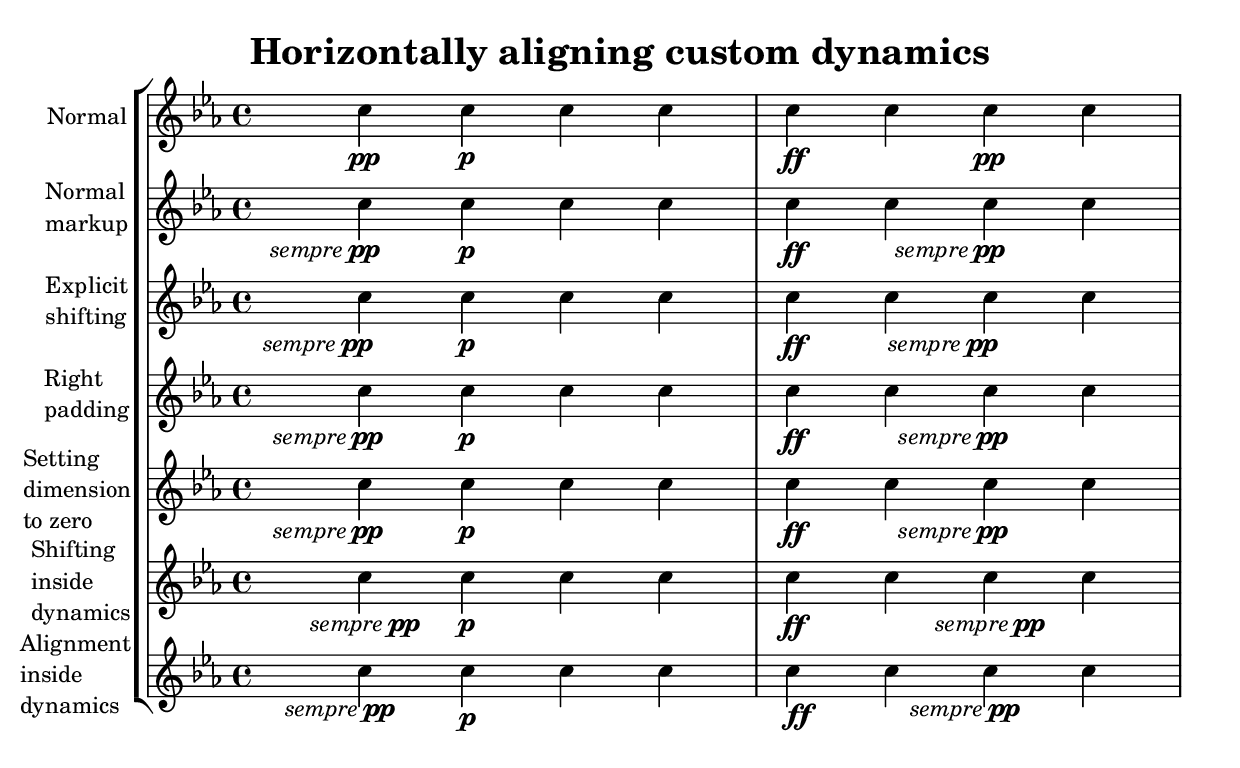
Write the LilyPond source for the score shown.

%% Do not edit this file; it is auto-generated from LSR http://lsr.dsi.unimi.it
%% This file is in the public domain.
\version "2.13.1"

\header {
  lsrtags = "expressive-marks, tweaks-and-overrides"

  texidoc = "
Some dynamic expressions involve additional text, like \"sempre pp\".
Since lilypond aligns all dynamics centered on the note, the \\pp would
be displayed way after the note it applies to.

To correctly align the \"sempre \\pp\" horizontally, so that it is
aligned as if it were only the \\pp, there are several approaches:

* Simply use @code{\\once\\override DynamicText #'X-offset = #-9.2}
before the note with the dynamics to manually shift it to the correct
position. Drawback: This has to be done manually each time you use that
dynamic markup... * Add some padding (@code{#:hspace 7.1}) into the
definition of your custom dynamic mark, so that after lilypond
center-aligns it, it is already correctly aligned. Drawback: The
padding really takes up that space and does not allow any other markup
or dynamics to be shown in that position.

* Shift the dynamic script @code{\\once\\override ... #'X-offset = ..}.
Drawback: @code{\\once\\override} is needed for every invocation!

* Set the dimensions of the additional text to 0 (using
@code{#:with-dimensions '(0 . 0) '(0 . 0)}). Drawback: To lilypond
\"sempre\" has no extent, so it might put other stuff there and create
collisions (which are not detected by the collision dection!). Also,
there seems to be some spacing, so it's not exactly the same alignment
as without the additional text

* Add an explicit shifting directly inside the scheme function for the
dynamic-script.

* Set an explicit alignment inside the dynamic-script. By default, this
won't have any effect, only if one sets X-offset! Drawback: One needs
to set @code{DynamicText #'X-offset}, which will apply to all dynamic
texts! Also, it is aligned at the right edge of the additional text,
not at the center of pp.




"
  doctitle = "Horizontally aligning custom dynamics (e.g. \"sempre pp\", \"piu f\", \"subito p\")"
} % begin verbatim

\header { title = "Horizontally aligning custom dynamics" }

\paper { ragged-right = ##f }

% Solution 1: Using a simple markup with a particular halign value
% Drawback: It's a markup, not a dynamic command, so \dynamicDown
%           etc. will have no effect
semppMarkup = \markup { \halign #1.4 \italic "sempre" \dynamic "pp" }

% Solution 2: Using a dynamic script & shifting with
%             \once \override ... #'X-offset = ..
% Drawback: \once \override needed for every invocation
semppK =
#(make-dynamic-script
  (markup #:line
	  (#:normal-text
	   #:italic "sempre"
	   #:dynamic "pp")))

% Solution 3: Padding the dynamic script so the center-alignment
%             puts it at the correct position
% Drawback: the padding really reserves the space, nothing else can be there
semppT =
#(make-dynamic-script
  (markup #:line
	  (#:normal-text
	   #:italic "sempre"
	   #:dynamic "pp"
	   #:hspace 7.1)))

% Solution 4: Dynamic, setting the dimensions of the additional text to 0
% Drawback: To lilypond "sempre" has no extent, so it might put
%           other stuff there => collisions
% Drawback: Also, there seems to be some spacing, so it's not exactly the
%           same alignment as without the additional text
semppM =
#(make-dynamic-script
  (markup #:line (#:with-dimensions '(0 . 0) '(0 . 0)
   #:right-align #:normal-text #:italic "sempre" #:dynamic "pp")))

% Solution 5: Dynamic with explicit shifting inside the scheme function
semppG =
#(make-dynamic-script
  (markup
    #:hspace 0 #:translate '(-18.85 . 0)
    #:line( #:normal-text #:italic "sempre" #:dynamic "pp")))

% Solution 6: Dynamic with explicit alignment. This has only effect, if one sets X-offset!
% Drawback: One needs to set DynamicText #'X-offset!
% Drawback: Aligned at the right edge of the additional text, not at the center of pp
semppMII =
#(make-dynamic-script (markup #:line(#:right-align 
  #:normal-text #:italic "sempre" #:dynamic "pp")))

\context StaffGroup <<
  \context Staff = "s" <<
    \set Staff.instrumentName = "Normal"
    \relative c'' {
      \key es \major
      c4\pp c\p c c | c\ff c c\pp c
    }
  >>
  \context Staff = "sMarkup" <<
    \set Staff.instrumentName = \markup \column { Normal markup }
    \relative c'' {
      \key es \major
      c4-\semppMarkup c\p c c | c\ff c c-\semppMarkup c
    }
  >>
  \context Staff = "sK" <<
    \set Staff.instrumentName = \markup \column { Explicit shifting }
    \relative c'' {
      \key es \major
      \once \override DynamicText #'X-offset = #-9.2
      c4\semppK c\p c c
      c4\ff c
      \once \override DynamicText #'X-offset = #-9.2
      c4\semppK c
    }
  >>
  \context Staff = "sT" <<
    \set Staff.instrumentName = \markup \column { Right padding }
    \relative c'' {
      \key es \major
      c4\semppT c\p c c | c\ff c c\semppT c
    }
  >>
  \context Staff = "sM" <<
    \set Staff.instrumentName = \markup \column { Setting dimension "to zero" }
    \relative c'' {
      \key es \major
      c4\semppM c\p c c | c\ff c c\semppM c
    }
  >>
  \context Staff = "sG" <<
    \set Staff.instrumentName = \markup \column { Shifting inside dynamics }
    \relative c'' {
      \key es \major
      c4\semppG c\p c c | c\ff c c\semppG c
    }
  >>
  \context Staff = "sMII" <<
    \set Staff.instrumentName = \markup \column { Alignment inside dynamics }
    \relative c'' {
      \key es \major
      % Setting to ##f (false) gives the same result
      \override DynamicText #'X-offset = #0
      c4\semppMII c\p c c | c\ff c c\semppMII c
    }
  >>
>>
